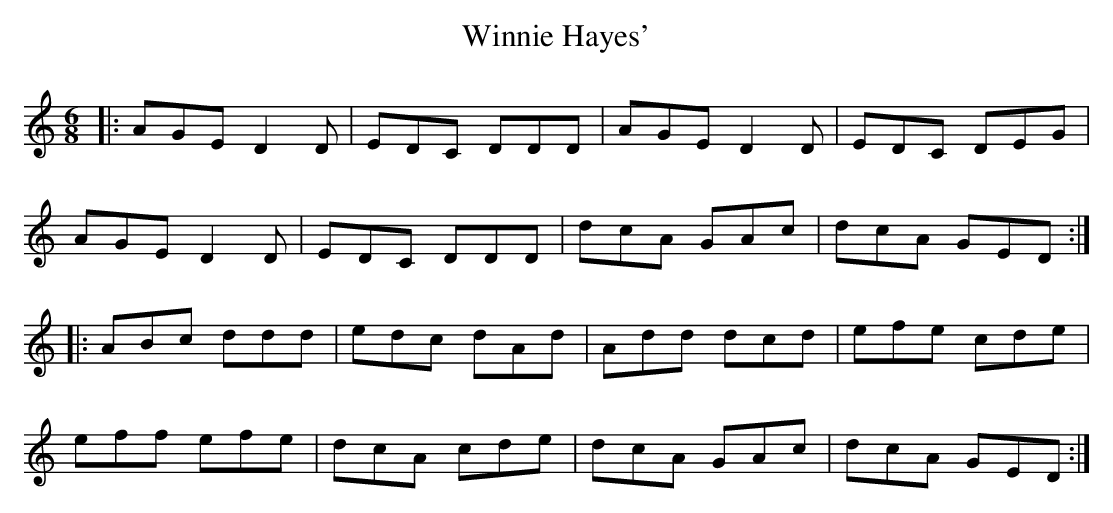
X:1
T: Winnie Hayes'
M: 6/8
L: 1/8
K: Ddor
|:AGE D2D|EDC DDD|AGE D2D|EDC DEG|
AGE D2D|EDC DDD|dcA GAc|dcA GED:|
|:ABc ddd|edc dAd|Add dcd|efe cde|
eff efe|dcA cde|dcA GAc|dcA GED:|
